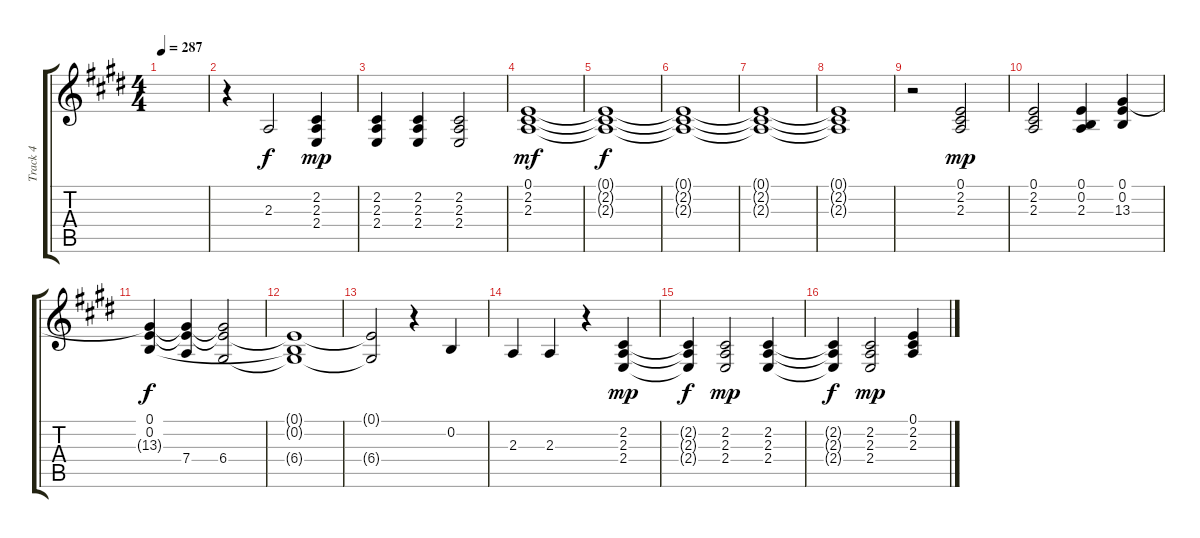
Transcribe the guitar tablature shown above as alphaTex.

\track ("Track 4" "Track 4") {instrument oboe}
\staff {score tabs}
\tuning (E4 B3 G3 D3 A2 E2) {hide}
\ts (4 4)
\tempo 287
\clef g2
\ks c#minor
|
r.4 2.3.2 (2.2 2.3 2.4).4{dy mp} |
(2.2 2.3 2.4).4 (2.2 2.3 2.4).4 (2.2 2.3 2.4).2 |
(0.1 2.2 2.3).1{dy mf} |
(0.1{t} 2.2{t} 2.3{t}).1{dy f} |
(0.1{t} 2.2{t} 2.3{t}).1 |
(0.1{t} 2.2{t} 2.3{t}).1 |
(0.1{t} 2.2{t} 2.3{t}).1 |
r.2 (0.1 2.2 2.3).2{dy mp} |
(0.1 2.2 2.3).2 (0.1 0.2 2.3).4 (0.1 0.2 13.3).4 |
(0.1 0.2 13.3{t}).4{dy f} (0.1{t} 13.3{t} 7.4).4 (0.1{t} 13.3{t} 6.4).2 |
(0.1{t} 0.2{t} 6.4{t}).1 |
(0.1{t} 6.4{t}).2 r.4 0.2.4 |
2.3.4 2.3.4 r.4 (2.2 2.3 2.4).4{dy mp} |
(2.2{t} 2.3{t} 2.4{t}).4{dy f} (2.2 2.3 2.4).2{dy mp} (2.2 2.3 2.4).4 |
(2.2{t} 2.3{t} 2.4{t}).4{dy f} (2.2 2.3 2.4).2{dy mp} (0.1 2.2 2.3).4
